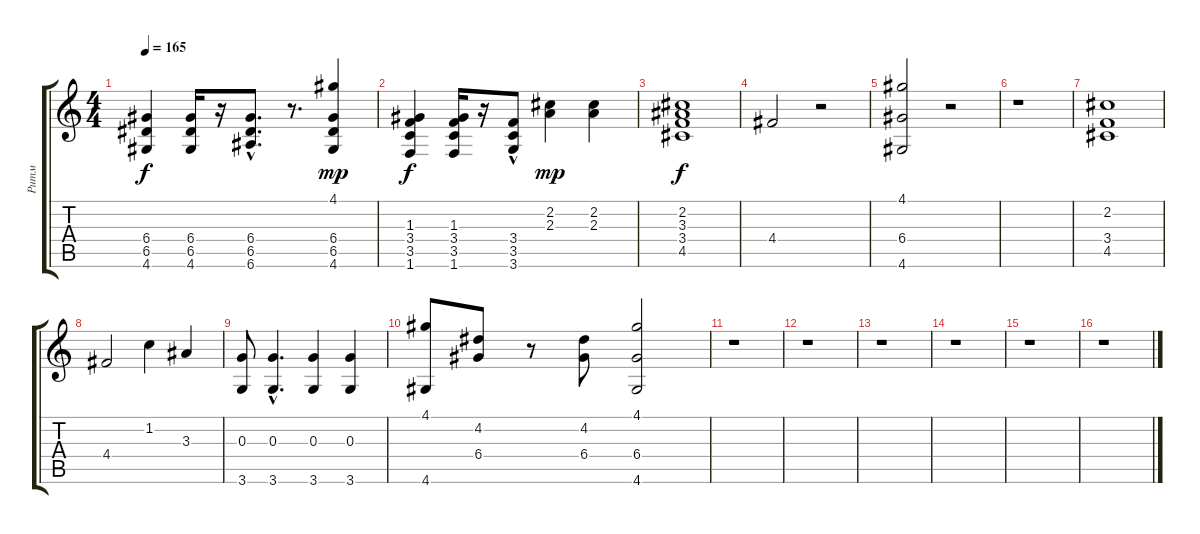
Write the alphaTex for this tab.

\track ("Ритм" "Ритм") {instrument overdrivenguitar}
\staff {score tabs}
\tuning (E4 B3 G3 D3 A2 E2) {hide}
\ts (4 4)
\tempo 165
\clef g2
\ks c
(6.4 6.5 4.6).4{dy f} (6.4 6.5 4.6).16 r.16 (6.4{hac} 6.5{hac} 6.6{hac}).8{d} r.8{d} (4.1 6.4 6.5 4.6).4{dy mp} |
(1.3 3.4 3.5 1.6).4{dy f} (1.3 3.4 3.5 1.6).16 r.16 (3.4 3.5 3.6{hac}).8 (2.2 2.3).4{dy mp} (2.2 2.3).4 |
(2.2 3.3 3.4 4.5).1{dy f} |
4.4.2 r.2 |
(4.1 6.4 4.6).2 r.2 |
r.1 |
(2.2 3.4 4.5).1 |
4.4.2 1.2.4 3.3.4 |
(0.3 3.6).8 (0.3{hac} 3.6{hac}).4{d} (0.3 3.6).4 (0.3 3.6).4 |
(4.1 4.6).8 (4.2 6.4).8 r.8 (4.2 6.4).8 (4.1 6.4 4.6).2 |
r.1 |
r.1 |
r.1 |
r.1 |
r.1 |
r.1
